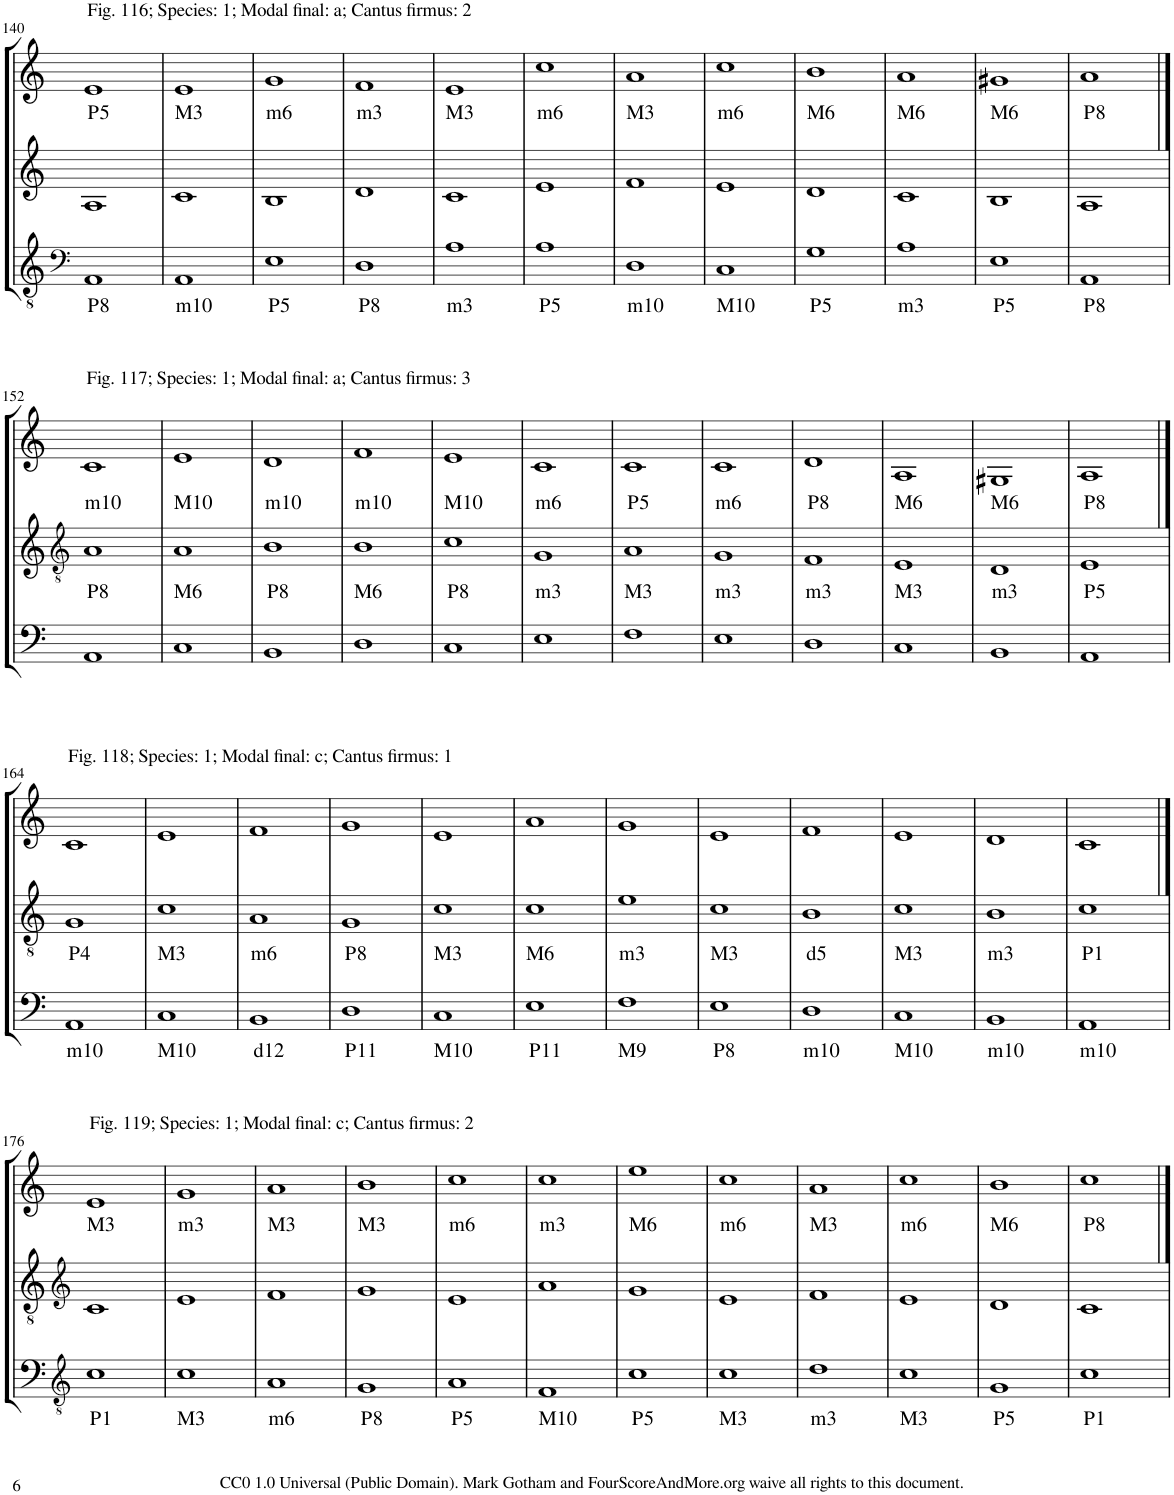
**kern	**text	**kern	**text	**kern	**text
*part3	*part3	*part2	*part2	*part1	*part1
*staff3	*staff3	*staff2	*staff2	*staff1	*staff1
*I"Piano	*	*I"Piano	*	*I"Piano	*
*I'Pno	*	*I'Pno	*	*I'Pno	*
!!LO:PB:g=z
*clefF4	*	*clefG2	*	*clefG2	*
*k[]	*	*k[]	*	*k[]	*
*M4/4	*	*M4/4	*	*M4/4	*
=140	=140	=140	=140	=140	=140
!	!	!	!	!LO:TX:a:t=Fig. 116; Species&colon; 1; Modal final&colon; a; Cantus firmus&colon; 2	!
!	!LO:LY:b	!	!	!	!LO:LY:b
1AA	P8	1A	.	1e	P5
=141	=141	=141	=141	=141	=141
!	!LO:LY:b	!	!	!	!LO:LY:b
1AA	m10	1c	.	1e	M3
=142	=142	=142	=142	=142	=142
!	!LO:LY:b	!	!	!	!LO:LY:b
1E	P5	1B	.	1g	m6
=143	=143	=143	=143	=143	=143
!	!LO:LY:b	!	!	!	!LO:LY:b
1D	P8	1d	.	1f	m3
=144	=144	=144	=144	=144	=144
!	!LO:LY:b	!	!	!	!LO:LY:b
1A	m3	1c	.	1e	M3
=145	=145	=145	=145	=145	=145
!	!LO:LY:b	!	!	!	!LO:LY:b
1A	P5	1e	.	1cc	m6
=146	=146	=146	=146	=146	=146
!	!LO:LY:b	!	!	!	!LO:LY:b
1D	m10	1f	.	1a	M3
=147	=147	=147	=147	=147	=147
!	!LO:LY:b	!	!	!	!LO:LY:b
1C	M10	1e	.	1cc	m6
=148	=148	=148	=148	=148	=148
!	!LO:LY:b	!	!	!	!LO:LY:b
1G	P5	1d	.	1b	M6
=149	=149	=149	=149	=149	=149
!	!LO:LY:b	!	!	!	!LO:LY:b
1A	m3	1c	.	1a	M6
=150	=150	=150	=150	=150	=150
!	!LO:LY:b	!	!	!	!LO:LY:b
1E	P5	1B	.	1g#X	M6
=151	=151	=151	=151	=151	=151
!	!LO:LY:b	!	!	!	!LO:LY:b
1AA	P8	1A	.	1a	P8
!!LO:LB:g=z
==152	==152	==152	==152	==152	==152
*	*	*clefGv2	*	*	*
!	!	!	!	!LO:TX:a:t=Fig. 117; Species&colon; 1; Modal final&colon; a; Cantus firmus&colon; 3	!
!	!	!	!LO:LY:b	!	!LO:LY:b
1AA	.	1A	P8	1c	m10
=153	=153	=153	=153	=153	=153
!	!	!	!LO:LY:b	!	!LO:LY:b
1C	.	1A	M6	1e	M10
=154	=154	=154	=154	=154	=154
!	!	!	!LO:LY:b	!	!LO:LY:b
1BB	.	1B	P8	1d	m10
=155	=155	=155	=155	=155	=155
!	!	!	!LO:LY:b	!	!LO:LY:b
1D	.	1B	M6	1f	m10
=156	=156	=156	=156	=156	=156
!	!	!	!LO:LY:b	!	!LO:LY:b
1C	.	1c	P8	1e	M10
=157	=157	=157	=157	=157	=157
!	!	!	!LO:LY:b	!	!LO:LY:b
1E	.	1G	m3	1c	m6
=158	=158	=158	=158	=158	=158
!	!	!	!LO:LY:b	!	!LO:LY:b
1F	.	1A	M3	1c	P5
=159	=159	=159	=159	=159	=159
!	!	!	!LO:LY:b	!	!LO:LY:b
1E	.	1G	m3	1c	m6
=160	=160	=160	=160	=160	=160
!	!	!	!LO:LY:b	!	!LO:LY:b
1D	.	1F	m3	1d	P8
=161	=161	=161	=161	=161	=161
!	!	!	!LO:LY:b	!	!LO:LY:b
1C	.	1E	M3	1A	M6
=162	=162	=162	=162	=162	=162
!	!	!	!LO:LY:b	!	!LO:LY:b
1BB	.	1D	m3	1G#X	M6
=163	=163	=163	=163	=163	=163
!	!	!	!LO:LY:b	!	!LO:LY:b
1AA	.	1E	P5	1A	P8
!!LO:LB:g=z
==164	==164	==164	==164	==164	==164
!	!	!	!	!LO:TX:a:t=Fig. 118; Species&colon; 1; Modal final&colon; c; Cantus firmus&colon; 1	!
!	!LO:LY:b	!	!LO:LY:b	!	!
1AA	m10	1G	P4	1c	.
=165	=165	=165	=165	=165	=165
!	!LO:LY:b	!	!LO:LY:b	!	!
1C	M10	1c	M3	1e	.
=166	=166	=166	=166	=166	=166
!	!LO:LY:b	!	!LO:LY:b	!	!
1BB	d12	1A	m6	1f	.
=167	=167	=167	=167	=167	=167
!	!LO:LY:b	!	!LO:LY:b	!	!
1D	P11	1G	P8	1g	.
=168	=168	=168	=168	=168	=168
!	!LO:LY:b	!	!LO:LY:b	!	!
1C	M10	1c	M3	1e	.
=169	=169	=169	=169	=169	=169
!	!LO:LY:b	!	!LO:LY:b	!	!
1E	P11	1c	M6	1a	.
=170	=170	=170	=170	=170	=170
!	!LO:LY:b	!	!LO:LY:b	!	!
1F	M9	1e	m3	1g	.
=171	=171	=171	=171	=171	=171
!	!LO:LY:b	!	!LO:LY:b	!	!
1E	P8	1c	M3	1e	.
=172	=172	=172	=172	=172	=172
!	!LO:LY:b	!	!LO:LY:b	!	!
1D	m10	1B	d5	1f	.
=173	=173	=173	=173	=173	=173
!	!LO:LY:b	!	!LO:LY:b	!	!
1C	M10	1c	M3	1e	.
=174	=174	=174	=174	=174	=174
!	!LO:LY:b	!	!LO:LY:b	!	!
1BB	m10	1B	m3	1d	.
=175	=175	=175	=175	=175	=175
!	!LO:LY:b	!	!LO:LY:b	!	!
1AA	m10	1c	P1	1c	.
!!LO:LB:g=z
==176	==176	==176	==176	==176	==176
*clefGv2	*	*clefG2	*	*	*
!	!	!	!	!LO:TX:a:t=Fig. 119; Species&colon; 1; Modal final&colon; c; Cantus firmus&colon; 2	!
!	!LO:LY:b	!	!	!	!LO:LY:b
1c	P1	1c	.	1e	M3
=177	=177	=177	=177	=177	=177
!	!LO:LY:b	!	!	!	!LO:LY:b
1c	M3	1e	.	1g	m3
=178	=178	=178	=178	=178	=178
!	!LO:LY:b	!	!	!	!LO:LY:b
1A	m6	1f	.	1a	M3
=179	=179	=179	=179	=179	=179
!	!LO:LY:b	!	!	!	!LO:LY:b
1G	P8	1g	.	1b	M3
=180	=180	=180	=180	=180	=180
!	!LO:LY:b	!	!	!	!LO:LY:b
1A	P5	1e	.	1cc	m6
=181	=181	=181	=181	=181	=181
!	!LO:LY:b	!	!	!	!LO:LY:b
1F	M10	1a	.	1cc	m3
=182	=182	=182	=182	=182	=182
!	!LO:LY:b	!	!	!	!LO:LY:b
1c	P5	1g	.	1ee	M6
=183	=183	=183	=183	=183	=183
!	!LO:LY:b	!	!	!	!LO:LY:b
1c	M3	1e	.	1cc	m6
=184	=184	=184	=184	=184	=184
!	!LO:LY:b	!	!	!	!LO:LY:b
1d	m3	1f	.	1a	M3
=185	=185	=185	=185	=185	=185
!	!LO:LY:b	!	!	!	!LO:LY:b
1c	M3	1e	.	1cc	m6
=186	=186	=186	=186	=186	=186
!	!LO:LY:b	!	!	!	!LO:LY:b
1G	P5	1d	.	1b	M6
=187	=187	=187	=187	=187	=187
!	!LO:LY:b	!	!	!	!LO:LY:b
1c	P1	1c	.	1cc	P8
==	==	==	==	==	==
*-	*-	*-	*-	*-	*-
